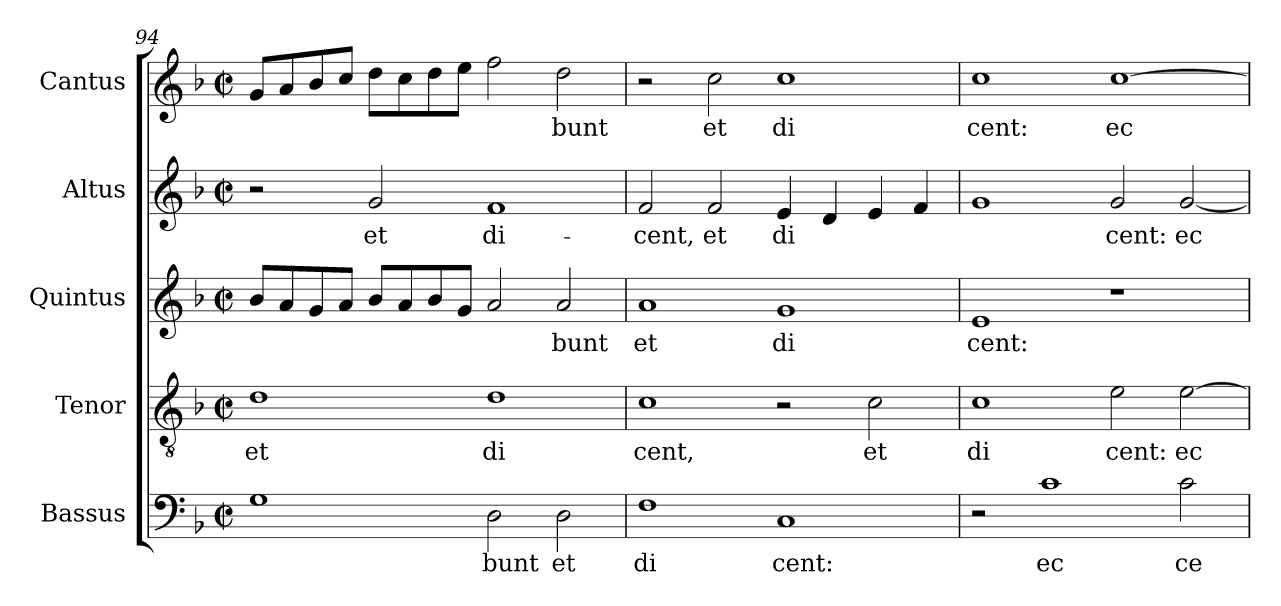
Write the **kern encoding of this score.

**kern	**text	**kern	**text	**kern	**text	**kern	**text	**kern	**text
*part5	*part5	*part4	*part4	*part3	*part3	*part2	*part2	*part1	*part1
*staff5	*staff5	*staff4	*staff4	*staff3	*staff3	*staff2	*staff2	*staff1	*staff1
*I"Bassus	*	*I"Tenor	*	*I"Quintus	*	*I"Altus	*	*I"Cantus	*
*clefF4	*	*clefGv2	*	*clefG2	*	*clefG2	*	*clefG2	*
*k[b-]	*	*k[b-]	*	*k[b-]	*	*k[b-]	*	*k[b-]	*
*F:	*	*F:	*	*F:	*	*F:	*	*F:	*
*M2/2	*	*M2/2	*	*M2/2	*	*M2/2	*	*M2/2	*
*met(c|)	*	*met(c|)	*	*met(c|)	*	*met(c|)	*	*met(c|)	*
=94	=94	=94	=94	=94	=94	=94	=94	=94	=94
!	!LO:LY:b:cj	!	!LO:LY:b:cj	!	!LO:LY:b:cj	!	!	!	!LO:LY:b:cj
1G	.	1d	et	8b-/L	.	2r	.	8g/L	.
!	!	!	!	!	!LO:LY:b:cj	!	!	!	!LO:LY:b:cj
.	.	.	.	8a/	.	.	.	8a/	.
!	!	!	!	!	!LO:LY:b:cj	!	!	!	!LO:LY:b:cj
.	.	.	.	8g/	.	.	.	8b-/	.
!	!	!	!	!	!LO:LY:b:cj	!	!	!	!LO:LY:b:cj
.	.	.	.	8a/J	.	.	.	8cc/J	.
!	!	!	!	!	!LO:LY:b:cj	!	!LO:LY:b:cj	!	!LO:LY:b:cj
.	.	.	.	8b-/L	.	2g/	et	8dd\L	.
!	!	!	!	!	!LO:LY:b:cj	!	!	!	!LO:LY:b:cj
.	.	.	.	8a/	.	.	.	8cc\	.
!	!	!	!	!	!LO:LY:b:cj	!	!	!	!LO:LY:b:cj
.	.	.	.	8b-/	.	.	.	8dd\	.
!	!	!	!	!	!LO:LY:b:cj	!	!	!	!LO:LY:b:cj
.	.	.	.	8g/J	.	.	.	8ee\J	.
!	!LO:LY:b:cj	!	!LO:LY:b:cj	!	!LO:LY:b:cj	!	!LO:LY:b:cj	!	!LO:LY:b:cj
2D\	bunt	1d	di	2a/	.	1f	di-	2ff\	.
!	!LO:LY:b:cj	!	!	!	!LO:LY:b:cj	!	!	!	!LO:LY:b:cj
2D\	et	.	.	2a/	bunt	.	.	2dd\	bunt
=95	=95	=95	=95	=95	=95	=95	=95	=95	=95
!	!LO:LY:b:cj	!	!LO:LY:b:cj	!	!LO:LY:b:cj	!	!LO:LY:b:cj	!	!
1F	di	1c	cent,	1a	et	2f/	-cent,	2r	.
!	!	!	!	!	!	!	!LO:LY:b:cj	!	!LO:LY:b:cj
.	.	.	.	.	.	2f/	et	2cc\	et
!	!LO:LY:b:cj	!	!	!	!LO:LY:b:cj	!	!LO:LY:b:cj	!	!LO:LY:b:cj
1C	cent:	2r	.	1g	di	4e/	di-	1cc	di
!	!	!	!	!	!	!	!LO:LY:b:cj	!	!
.	.	.	.	.	.	4d/	--	.	.
!	!	!	!LO:LY:b:cj	!	!	!	!LO:LY:b:cj	!	!
.	.	2c\	et	.	.	4e/	--	.	.
!	!	!	!	!	!	!	!LO:LY:b:cj	!	!
.	.	.	.	.	.	4f/	--	.	.
=96	=96	=96	=96	=96	=96	=96	=96	=96	=96
!	!	!	!LO:LY:b:cj	!	!LO:LY:b:cj	!	!LO:LY:b:cj	!	!LO:LY:b:cj
2r	.	1c	di	1e	cent:	1g	--	1cc	cent:
!	!LO:LY:b:cj	!	!	!	!	!	!	!	!
1c	ec	.	.	.	.	.	.	.	.
!	!	!	!LO:LY:b:cj	!	!	!	!LO:LY:b:cj	!	!LO:LY:b:cj
.	.	2e\	cent:	1r	.	2g/	-cent:	[<1cc	ec
!	!LO:LY:b:cj	!	!LO:LY:b:cj	!	!	!	!LO:LY:b:cj	!	!
2c\	ce	[<2e\	ec	.	.	[<2g/	ec-	.	.
=	=	=	=	=	=	=	=	=	=
*-	*-	*-	*-	*-	*-	*-	*-	*-	*-
